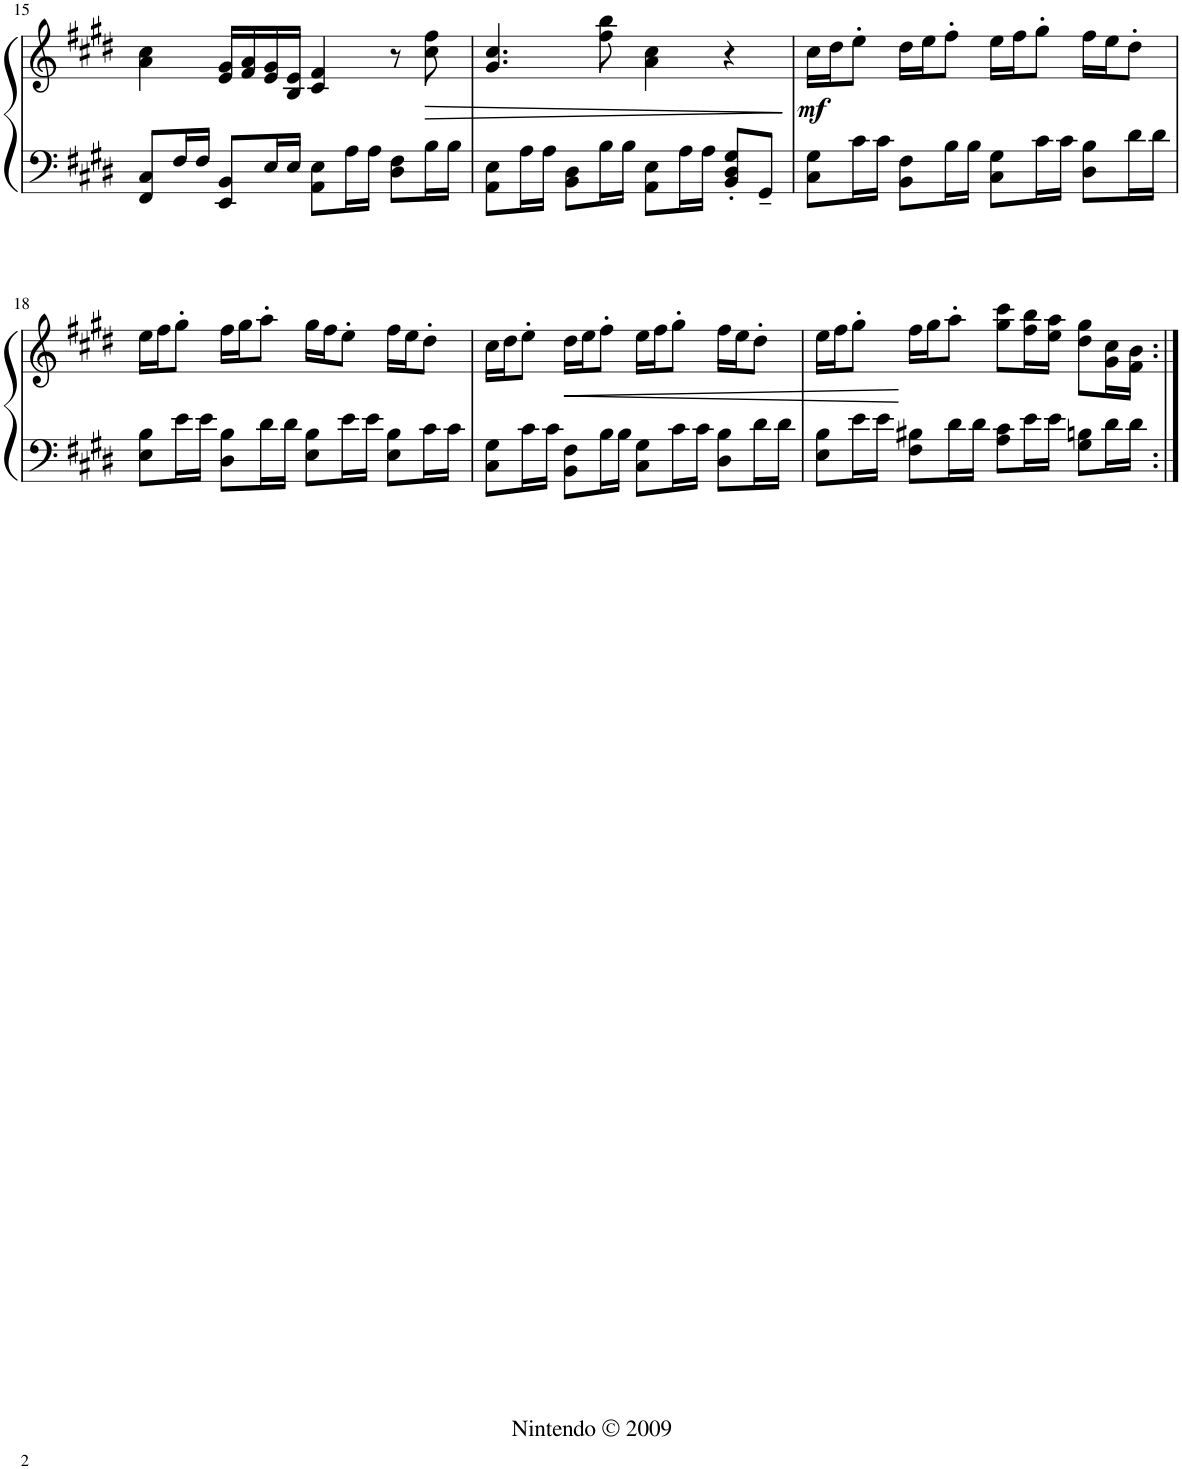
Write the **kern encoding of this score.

**kern	**kern	**dynam
*part1	*part1	*part1
*staff2	*staff1	*staff1/2
*I"Piano	*	*
*I'Pno.	*	*
!!LO:PB:g=z
*clefF4	*clefG2	*
*k[f#c#g#d#]	*k[f#c#g#d#]	*
*M4/4	*M4/4	*
=15	=15	=15
8FF#/ 8C#/L	4a\ 4cc#\	.
16F#/L	.	.
16F#/JJ	.	.
8EE/ 8BB/L	16e/ 16g#/LL	.
.	16f#/ 16a/	.
16E/L	16e/ 16g#/	.
16E/JJ	16B/ 16e/JJ	.
8AA\ 8E\L	4c#/ 4f#/	.
16A\L	.	.
16A\JJ	.	.
8D#\ 8F#\L	8r	.
!	!	!LO:HP:b
16B\L	8cc#\ 8ff#\	>
16B\JJ	.	.
=16	=16	=16
8AA\ 8E\L	4.g#/ 4.cc#/	.
16A\L	.	.
16A\JJ	.	.
8BB\ 8D#\L	.	.
16B\L	8ff#\ 8bb\	.
16B\JJ	.	.
8AA\ 8E\L	4a\ 4cc#\	.
16A\L	.	.
16A\JJ	.	.
8BB/' 8D#/' 8G#/'L	4r	.
8GG#~/J	.	.
.	.	]
=17	=17	=17
!	!	!LO:DY:b
8C#\ 8G#\L	16cc#\LL	mf
.	16dd#\J	.
16c#\L	8ee'\J	.
16c#\JJ	.	.
8BB\ 8F#\L	16dd#\LL	.
.	16ee\J	.
16B\L	8ff#'\J	.
16B\JJ	.	.
8C#\ 8G#\L	16ee\LL	.
.	16ff#\J	.
16c#\L	8gg#'\J	.
16c#\JJ	.	.
8D#\ 8B\L	16ff#\LL	.
.	16ee\J	.
16d#\L	8dd#'\J	.
16d#\JJ	.	.
!!LO:LB:g=z
=18	=18	=18
8E\ 8B\L	16ee\LL	.
.	16ff#\J	.
16e\L	8gg#'\J	.
!LO:TX:b:t=Nintendo © 2009	!	!
16e\JJ	.	.
8D#\ 8B\L	16ff#\LL	.
.	16gg#\J	.
16d#\L	8aa'\J	.
16d#\JJ	.	.
8E\ 8B\L	16gg#\LL	.
.	16ff#\J	.
16e\L	8ee'\J	.
16e\JJ	.	.
8E\ 8B\L	16ff#\LL	.
.	16ee\J	.
16c#\L	8dd#'\J	.
16c#\JJ	.	.
=19	=19	=19
8C#\ 8G#\L	16cc#\LL	.
.	16dd#\J	.
16c#\L	8ee'\J	.
16c#\JJ	.	.
!	!	!LO:HP:b
8BB\ 8F#\L	16dd#\LL	<
.	16ee\J	.
16B\L	8ff#'\J	.
16B\JJ	.	.
8C#\ 8G#\L	16ee\LL	.
.	16ff#\J	.
16c#\L	8gg#'\J	.
16c#\JJ	.	.
8D#\ 8B\L	16ff#\LL	.
.	16ee\J	.
16d#\L	8dd#'\J	.
16d#\JJ	.	.
=20	=20	=20
8E\ 8B\L	16ee\LL	.
.	16ff#\J	.
16e\L	8gg#'\J	.
16e\JJ	.	.
8F#\ 8B#X\L	16ff#\LL	[
.	16gg#\J	.
16d#\L	8aa'\J	.
16d#\JJ	.	.
8A\ 8c#\L	8gg#\ 8ccc#\L	.
16e\L	16ff#\ 16bb\L	.
16e\JJ	16ee\ 16aa\JJ	.
8G#\ 8Bn\L	8dd#\ 8gg#\L	.
16d#\L	16g#\ 16cc#\L	.
16d#\JJ	16f#\ 16b\JJ	.
=:|!	=:|!	=:|!
*-	*-	*-
